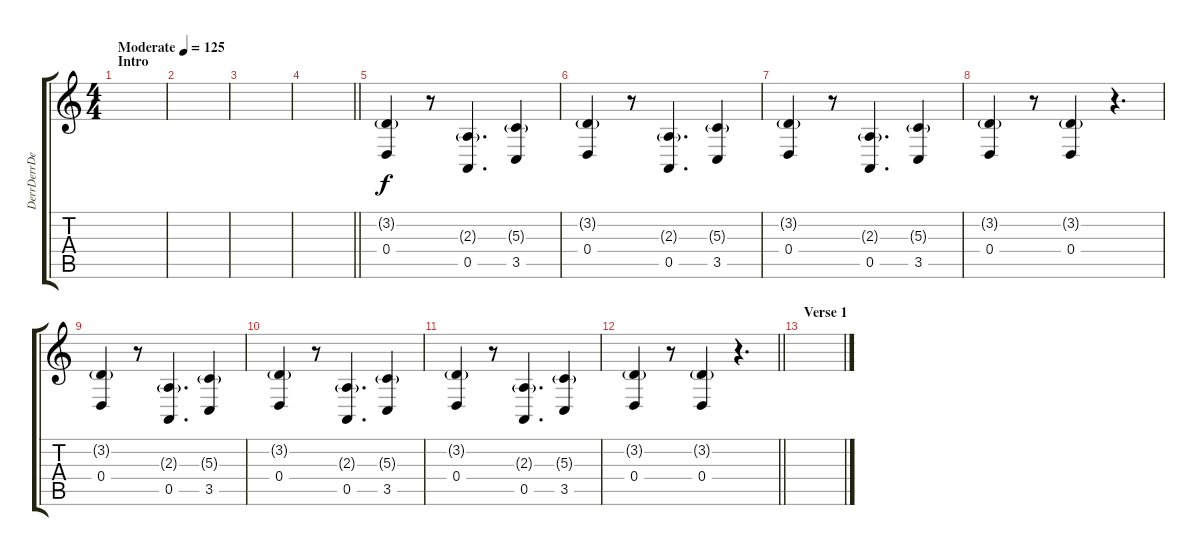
\track ("DerrDerrDer" "DerrDerrDe") {instrument lead5charang}
\staff {score tabs}
\tuning (E4 B3 G3 D3 A2 E2) {hide}
\ts (4 4)
\section ("" "Intro")
\tempo (125 "Moderate")
\clef g2
\ks c
|
|
|
\barLineRight lightlight
|
\section ("" "")
(3.2{g} 0.4).4 r.8 (2.3{g} 0.5).4{d} (5.3{g} 3.5).4 |
(3.2{g} 0.4).4 r.8 (2.3{g} 0.5).4{d} (5.3{g} 3.5).4 |
(3.2{g} 0.4).4 r.8 (2.3{g} 0.5).4{d} (5.3{g} 3.5).4 |
(3.2{g} 0.4).4 r.8 (3.2{g} 0.4).4 r.4{d} |
(3.2{g} 0.4).4 r.8 (2.3{g} 0.5).4{d} (5.3{g} 3.5).4 |
(3.2{g} 0.4).4 r.8 (2.3{g} 0.5).4{d} (5.3{g} 3.5).4 |
(3.2{g} 0.4).4 r.8 (2.3{g} 0.5).4{d} (5.3{g} 3.5).4 |
\barLineRight lightlight
(3.2{g} 0.4).4 r.8 (3.2{g} 0.4).4 r.4{d} |
\section ("" "Verse 1")
